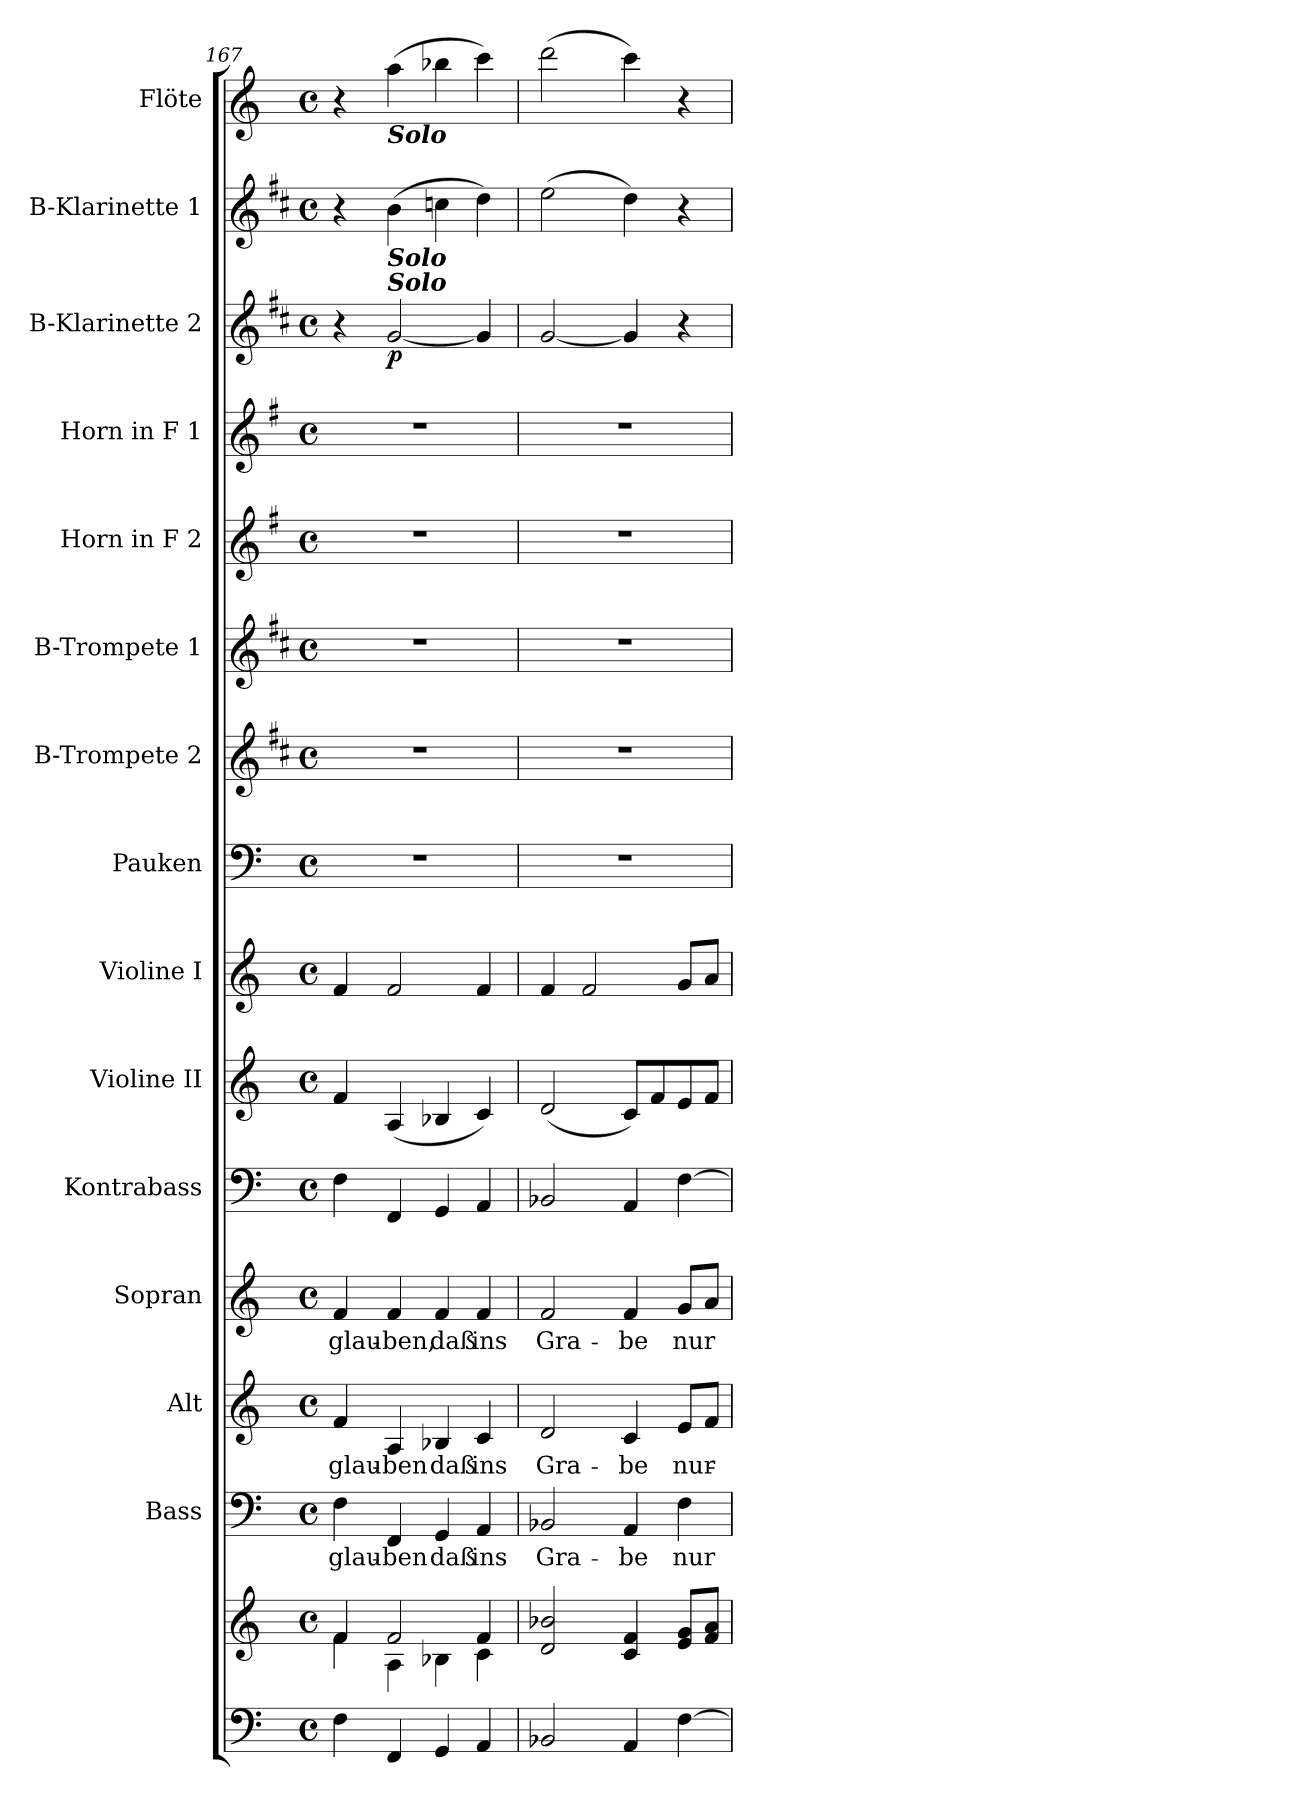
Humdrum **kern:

**kern	**kern	**kern	**text	**kern	**text	**kern	**text	**kern	**kern	**kern	**kern	**kern	**kern	**kern	**kern	**kern	**dynam	**kern	**kern
*part15	*part15	*part14	*part14	*part13	*part13	*part12	*part12	*part11	*part10	*part9	*part8	*part7	*part6	*part5	*part4	*part3	*part3	*part2	*part1
*staff16	*staff15	*staff14	*staff14	*staff13	*staff13	*staff12	*staff12	*staff11	*staff10	*staff9	*staff8	*staff7	*staff6	*staff5	*staff4	*staff3	*staff3	*staff2	*staff1
*	*	*I"Bass	*	*I"Alt	*	*I"Sopran	*	*I"Kontrabass	*I"Violine II	*I"Violine I	*I"Pauken	*I"B-Trompete 2	*I"B-Trompete 1	*I"Horn in F 2	*I"Horn in F 1	*I"B-Klarinette 2	*	*I"B-Klarinette 1	*I"Flöte
*	*	*I'B.	*	*I'A.	*	*I'S.	*	*I'Kb.	*I'Vl. II	*I'Vl. I	*I'Pk.	*I'B Trp. 2	*I'B Trp. 1	*	*	*I'B Kl. 2	*	*I'B Kl. 1	*I'Fl.
*clefF4	*clefG2	*clefF4	*	*clefG2	*	*clefG2	*	*clefF4	*clefG2	*clefG2	*clefF4	*clefG2	*clefG2	*clefG2	*clefG2	*clefG2	*	*clefG2	*clefG2
*	*	*	*	*	*	*	*	*ITrd7c12	*	*	*	*ITrd1c2	*ITrd1c2	*ITrd4c7	*ITrd4c7	*ITrd1c2	*	*ITrd1c2	*
*k[]	*k[]	*k[]	*	*k[]	*	*k[]	*	*k[]	*k[]	*k[]	*k[]	*k[]	*k[]	*k[]	*k[]	*k[]	*	*k[]	*k[]
*C:	*C:	*C:	*	*C:	*	*C:	*	*C:	*C:	*C:	*C:	*C:	*C:	*C:	*C:	*C:	*	*C:	*C:
*M4/4	*M4/4	*M4/4	*	*M4/4	*	*M4/4	*	*M4/4	*M4/4	*M4/4	*M4/4	*M4/4	*M4/4	*M4/4	*M4/4	*M4/4	*	*M4/4	*M4/4
*met(c)	*met(c)	*met(c)	*	*met(c)	*	*met(c)	*	*met(c)	*met(c)	*met(c)	*met(c)	*met(c)	*met(c)	*met(c)	*met(c)	*met(c)	*	*met(c)	*met(c)
=167	=167	=167	=167	=167	=167	=167	=167	=167	=167	=167	=167	=167	=167	=167	=167	=167	=167	=167	=167
*	*^	*	*	*	*	*	*	*	*	*	*	*	*	*	*	*	*	*	*
!	!	!	!	!LO:LY:b	!	!LO:LY:b	!	!LO:LY:b	!	!	!	!	!	!	!	!	!	!	!	!
4F\	4f/	4f\	4F\	glau-	4f/	glau-	4f/	glau-	4FF\	4f/	4f/	1r	1r	1r	1r	1r	4r	.	4r	4r
!	!	!	!	!	!	!	!	!	!	!	!	!	!	!	!	!	!	!	!	!LO:TX:b:Bi:t=Solo
!	!	!	!	!	!	!	!	!	!	!	!	!	!	!	!	!	!	!	!LO:TX:b:Bi:t=Solo	!
!	!	!	!	!	!	!	!	!	!	!	!	!	!	!	!	!	!LO:TX:a:Bi:t=Solo	!	!	!
!	!	!	!	!LO:LY:b	!	!LO:LY:b	!	!LO:LY:b	!	!	!	!	!	!	!	!	!	!LO:DY:b	!	!
4FF/	2f/	4A\	4FF/	-ben	4A/	-ben	4f/	-ben,	4FFF/	(<4A/	2f/	.	.	.	.	.	[2f/	p	(>4a\	(>4aa\
!	!	!	!	!LO:LY:b	!	!LO:LY:b	!	!LO:LY:b	!	!	!	!	!	!	!	!	!	!	!	!
4GG/	.	4B-X\	4GG/	daß	4B-X/	daß	4f/	daß	4GGG/	4B-X/	.	.	.	.	.	.	.	.	4b-X\	4bb-X\
!	!	!	!	!LO:LY:b	!	!LO:LY:b	!	!LO:LY:b	!	!	!	!	!	!	!	!	!	!	!	!
4AA/	4f/	4c\	4AA/	ins	4c/	ins	4f/	ins	4AAA/	4c/)	4f/	.	.	.	.	.	4f/]	.	4cc\)	4ccc\)
=168	=168	=168	=168	=168	=168	=168	=168	=168	=168	=168	=168	=168	=168	=168	=168	=168	=168	=168	=168	=168
!	!	!	!	!LO:LY:b	!	!LO:LY:b	!	!LO:LY:b	!	!	!	!	!	!	!	!	!	!	!	!
*	*v	*v	*	*	*	*	*	*	*	*	*	*	*	*	*	*	*	*	*	*
2BB-X/	2d/ 2b-X/	2BB-X/	Gra-	2d/	Gra-	2f/	Gra-	2BBB-X/	(<2d/	4f/	1r	1r	1r	1r	1r	[2f/	.	(>2dd\	(>2ddd\
.	.	.	.	.	.	.	.	.	.	2f/	.	.	.	.	.	.	.	.	.
!	!	!	!LO:LY:b	!	!LO:LY:b	!	!LO:LY:b	!	!	!	!	!	!	!	!	!	!	!	!
4AA/	4c/ 4f/	4AA/	-be	4c/	-be	4f/	-be	4AAA/	8c/L)	.	.	.	.	.	.	4f/]	.	4cc\)	4ccc\)
.	.	.	.	.	.	.	.	.	8f/	.	.	.	.	.	.	.	.	.	.
!	!	!	!LO:LY:b	!	!LO:LY:b	!	!LO:LY:b	!	!	!	!	!	!	!	!	!	!	!	!
[4F\	8e/ 8g/L	4F\	nur	8e/L	nur-	8g/L	nur	[4FF\	8e/	8g/L	.	.	.	.	.	4r	.	4r	4r
.	8f/ 8a/J	.	.	8f/J	.	8a/J	.	.	8f/J	8a/J	.	.	.	.	.	.	.	.	.
=	=	=	=	=	=	=	=	=	=	=	=	=	=	=	=	=	=	=	=
*-	*-	*-	*-	*-	*-	*-	*-	*-	*-	*-	*-	*-	*-	*-	*-	*-	*-	*-	*-
